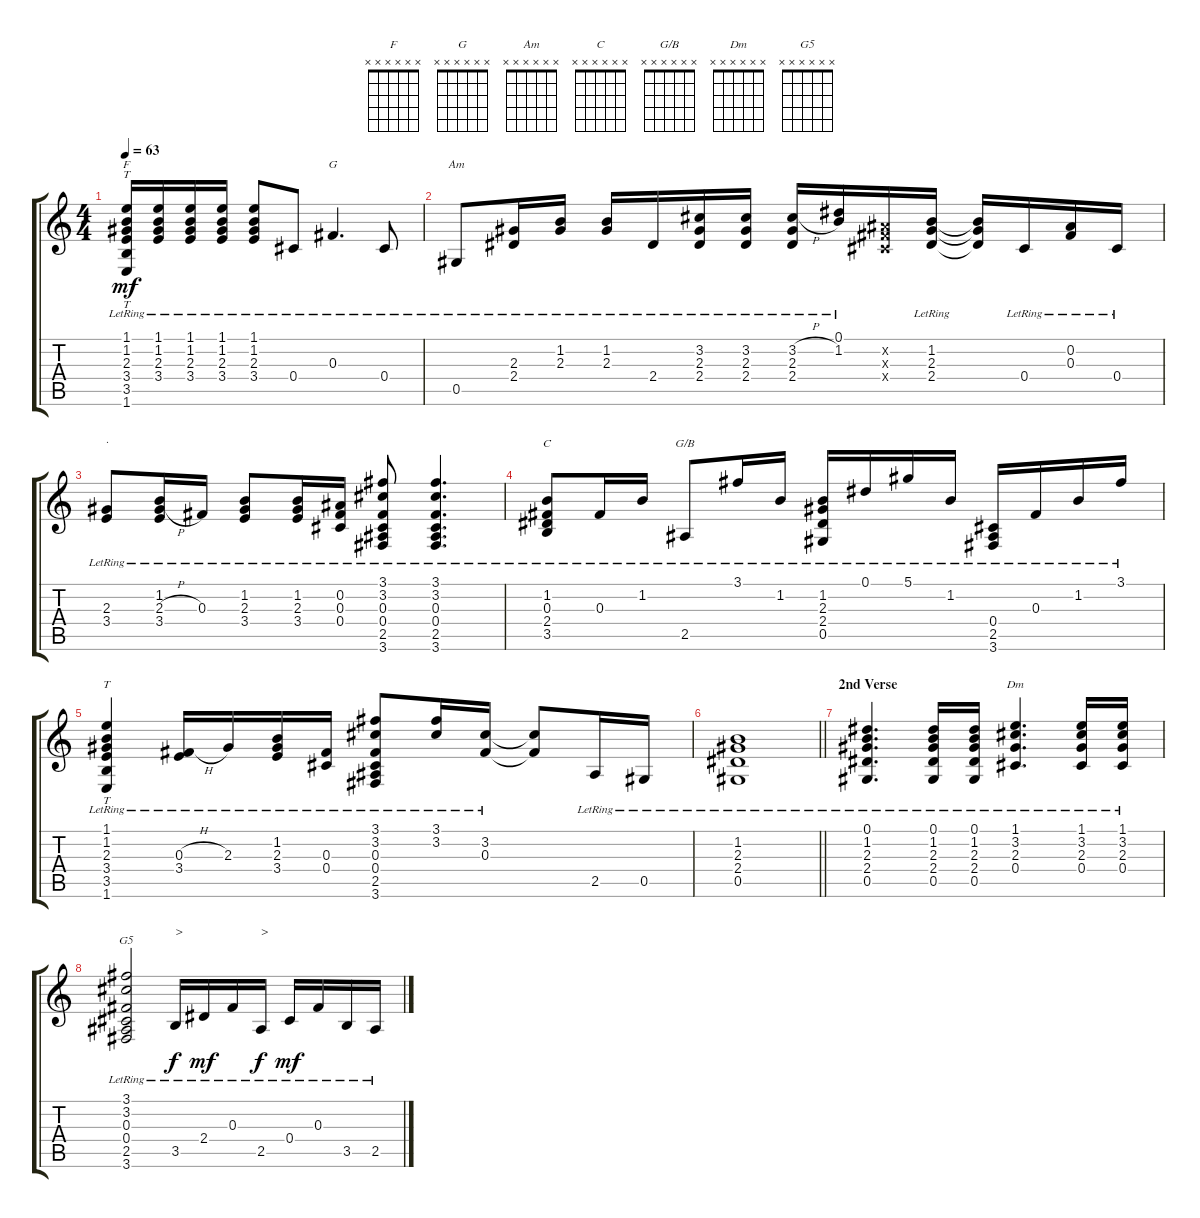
\track "" {instrument electricguitarclean}
\staff {score tabs}
\tuning (Eb4 Bb3 Gb3 Db3 Ab2 Eb2) {hide}
\chord ("F" x x x x x x)
\chord ("G" x x x x x x)
\chord ("Am" x x x x x x)
\chord ("C" x x x x x x)
\chord ("G/B" x x x x x x)
\chord ("Dm" x x x x x x)
\chord ("G5" x x x x x x)
\ts (4 4)
\tempo 63
\clef g2
\ks c
(1.1{lr} 1.2{lr} 2.3{lr} 3.4{lr} 3.5{lr} 1.6{lr}).16{tt ch "F" dy mf} (1.1{lr} 1.2{lr} 2.3{lr} 3.4{lr}).16 (1.1{lr} 1.2{lr} 2.3{lr} 3.4{lr}).16 (1.1{lr} 1.2{lr} 2.3{lr} 3.4{lr}).16 (1.1{lr} 1.2{lr} 2.3{lr} 3.4{lr}).8 0.4{lr}.8 0.3{lr}.4{d ch "G"} 0.4{lr}.8 |
0.5{lr}.8{ch "Am"} (2.3{lr} 2.4{lr}).16 (1.2{lr} 2.3{lr}).16 (1.2{lr} 2.3{lr}).16 2.4{lr}.16 (3.2{lr} 2.3{lr} 2.4{lr}).16 (3.2{lr} 2.3{lr} 2.4{lr}).16 (3.2{h lr} 2.3{lr} 2.4{lr}).16 (0.1{lr} 1.2{lr}).16 (0.2{x} 0.3{x} 0.4{x}).16 (1.2{lr} 2.3{lr} 2.4{lr}).16 (1.2{t} 2.3{t} 2.4{t}).16 0.4{lr}.16 (0.2{lr} 0.3{lr}).16 0.4{lr}.16 |
(2.3{lr} 3.4{lr}).8{txt "."} (1.2{lr} 2.3{h lr} 3.4{lr}).16 0.3{lr}.16 (1.2{lr} 2.3{lr} 3.4{lr}).8 (1.2{lr} 2.3{lr} 3.4{lr}).16 (0.2{lr} 0.3{lr} 0.4{lr}).16 (3.1{lr} 3.2{lr} 0.3{lr} 0.4{lr} 2.5{lr} 3.6{lr}).8 (3.1{lr} 3.2{lr} 0.3{lr} 0.4{lr} 2.5{lr} 3.6{lr}).4{d} |
(1.2{lr} 0.3{lr} 2.4{lr} 3.5{lr}).8{ch "C"} 0.3{lr}.16 1.2{lr}.16 2.5{lr}.8{ch "G/B"} 3.1{lr}.16 1.2{lr}.16 (1.2{lr} 2.3{lr} 2.4{lr} 0.5{lr}).16 0.1{lr}.16 5.1{lr}.16 1.2{lr}.16 (0.4{lr} 2.5{lr} 3.6{lr}).16 0.3{lr}.16 1.2{lr}.16 3.1{lr}.16 |
(1.1{lr} 1.2{lr} 2.3{lr} 3.4{lr} 3.5{lr} 1.6{lr}).4{tt} (0.3{h lr} 3.4{lr}).16 2.3{lr}.16 (1.2{lr} 2.3{lr} 3.4{lr}).16 (0.3{lr} 0.4{lr}).16 (3.1{lr} 3.2{lr} 0.3{lr} 0.4{lr} 2.5{lr} 3.6{lr}).8 (3.1{lr} 3.2{lr}).16 (3.2{lr} 0.3{lr}).16 (3.2{t} 0.3{t}).8 2.5{lr}.16 0.5{lr}.16 |
\barLineRight lightlight
(1.2{lr} 2.3{lr} 2.4{lr} 0.5{lr}).1 |
\section ("" "2nd Verse")
(0.1{lr} 1.2{lr} 2.3{lr} 2.4{lr} 0.5{lr}).4{d} (0.1{lr} 1.2{lr} 2.3{lr} 2.4{lr} 0.5{lr}).16 (0.1{lr} 1.2{lr} 2.3{lr} 2.4{lr} 0.5{lr}).16 (1.1{lr} 3.2{lr} 2.3{lr} 0.4{lr}).4{d ch "Dm"} (1.1{lr} 3.2{lr} 2.3{lr} 0.4{lr}).16 (1.1{lr} 3.2{lr} 2.3{lr} 0.4{lr}).16 |
(3.1{lr} 3.2{lr} 0.3{lr} 0.4{lr} 2.5{lr} 3.6{lr}).2{ch "G5"} 3.5{lr}.16{txt ">" dy f} 2.4{lr}.16{dy mf} 0.3{lr}.16 2.5{lr}.16{txt ">" dy f} 0.4{lr}.16{dy mf} 0.3{lr}.16 3.5{lr}.16 2.5{lr}.16
